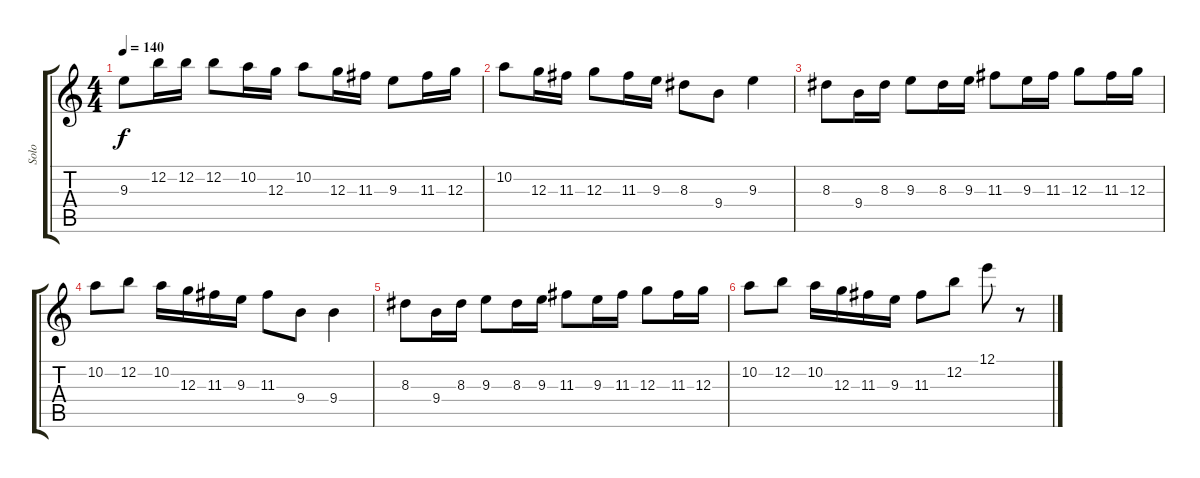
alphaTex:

\track ("Solo" "Solo") {instrument distortionguitar}
\staff {score tabs}
\tuning (E4 B3 G3 D3 A2 E2) {hide}
\ts (4 4)
\tempo 140
\clef g2
\ks c
9.3.8{dy f} 12.2.16 12.2.16 12.2.8 10.2.16 12.3.16 10.2.8 12.3.16 11.3.16 9.3.8 11.3.16 12.3.16 |
10.2.8 12.3.16 11.3.16 12.3.8 11.3.16 9.3.16 8.3.8 9.4.8 9.3.4 |
8.3.8 9.4.16 8.3.16 9.3.8 8.3.16 9.3.16 11.3.8 9.3.16 11.3.16 12.3.8 11.3.16 12.3.16 |
10.2.8 12.2.8 10.2.16 12.3.16 11.3.16 9.3.16 11.3.8 9.4.8 9.4.4 |
8.3.8 9.4.16 8.3.16 9.3.8 8.3.16 9.3.16 11.3.8 9.3.16 11.3.16 12.3.8 11.3.16 12.3.16 |
10.2.8 12.2.8 10.2.16 12.3.16 11.3.16 9.3.16 11.3.8 12.2.8 12.1.8 r.8
